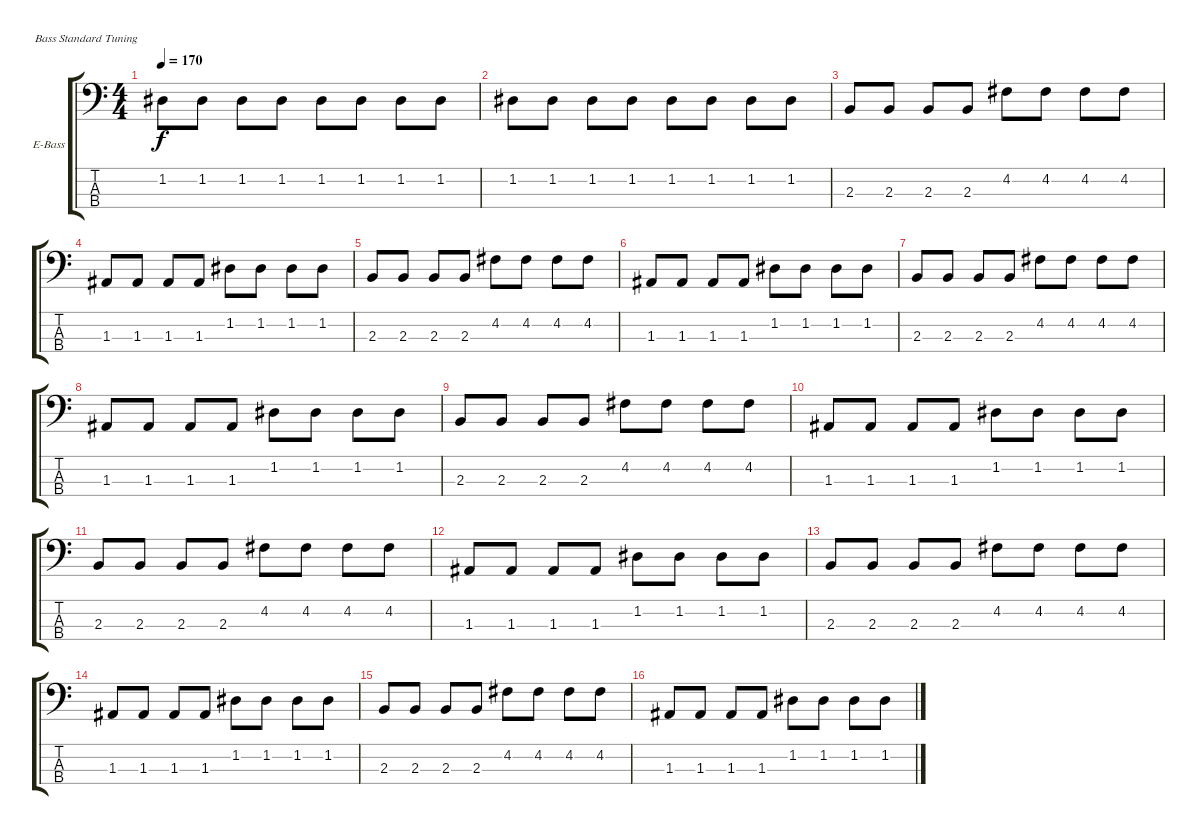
\defaultSystemsLayout 4
\bracketExtendMode groupsimilarinstruments
\firstSystemTrackNameOrientation horizontal
\otherSystemsTrackNameOrientation horizontal
\track ("Басуха" "E-Bass") {instrument electricbassfinger}
\staff {score tabs}
\tuning (G2 D2 A1 E1)
\ts (4 4)
\tempo 170
\clef f4
\ks c
1.2.8{dy f} 1.2.8 1.2.8 1.2.8 1.2.8 1.2.8 1.2.8 1.2.8 |
1.2.8 1.2.8 1.2.8 1.2.8 1.2.8 1.2.8 1.2.8 1.2.8 |
2.3.8 2.3.8 2.3.8 2.3.8 4.2.8 4.2.8 4.2.8 4.2.8 |
1.3.8 1.3.8 1.3.8 1.3.8 1.2.8 1.2.8 1.2.8 1.2.8 |
2.3.8 2.3.8 2.3.8 2.3.8 4.2.8 4.2.8 4.2.8 4.2.8 |
1.3.8 1.3.8 1.3.8 1.3.8 1.2.8 1.2.8 1.2.8 1.2.8 |
2.3.8 2.3.8 2.3.8 2.3.8 4.2.8 4.2.8 4.2.8 4.2.8 |
1.3.8 1.3.8 1.3.8 1.3.8 1.2.8 1.2.8 1.2.8 1.2.8 |
2.3.8 2.3.8 2.3.8 2.3.8 4.2.8 4.2.8 4.2.8 4.2.8 |
1.3.8 1.3.8 1.3.8 1.3.8 1.2.8 1.2.8 1.2.8 1.2.8 |
2.3.8 2.3.8 2.3.8 2.3.8 4.2.8 4.2.8 4.2.8 4.2.8 |
1.3.8 1.3.8 1.3.8 1.3.8 1.2.8 1.2.8 1.2.8 1.2.8 |
2.3.8 2.3.8 2.3.8 2.3.8 4.2.8 4.2.8 4.2.8 4.2.8 |
1.3.8 1.3.8 1.3.8 1.3.8 1.2.8 1.2.8 1.2.8 1.2.8 |
2.3.8 2.3.8 2.3.8 2.3.8 4.2.8 4.2.8 4.2.8 4.2.8 |
1.3.8 1.3.8 1.3.8 1.3.8 1.2.8 1.2.8 1.2.8 1.2.8
